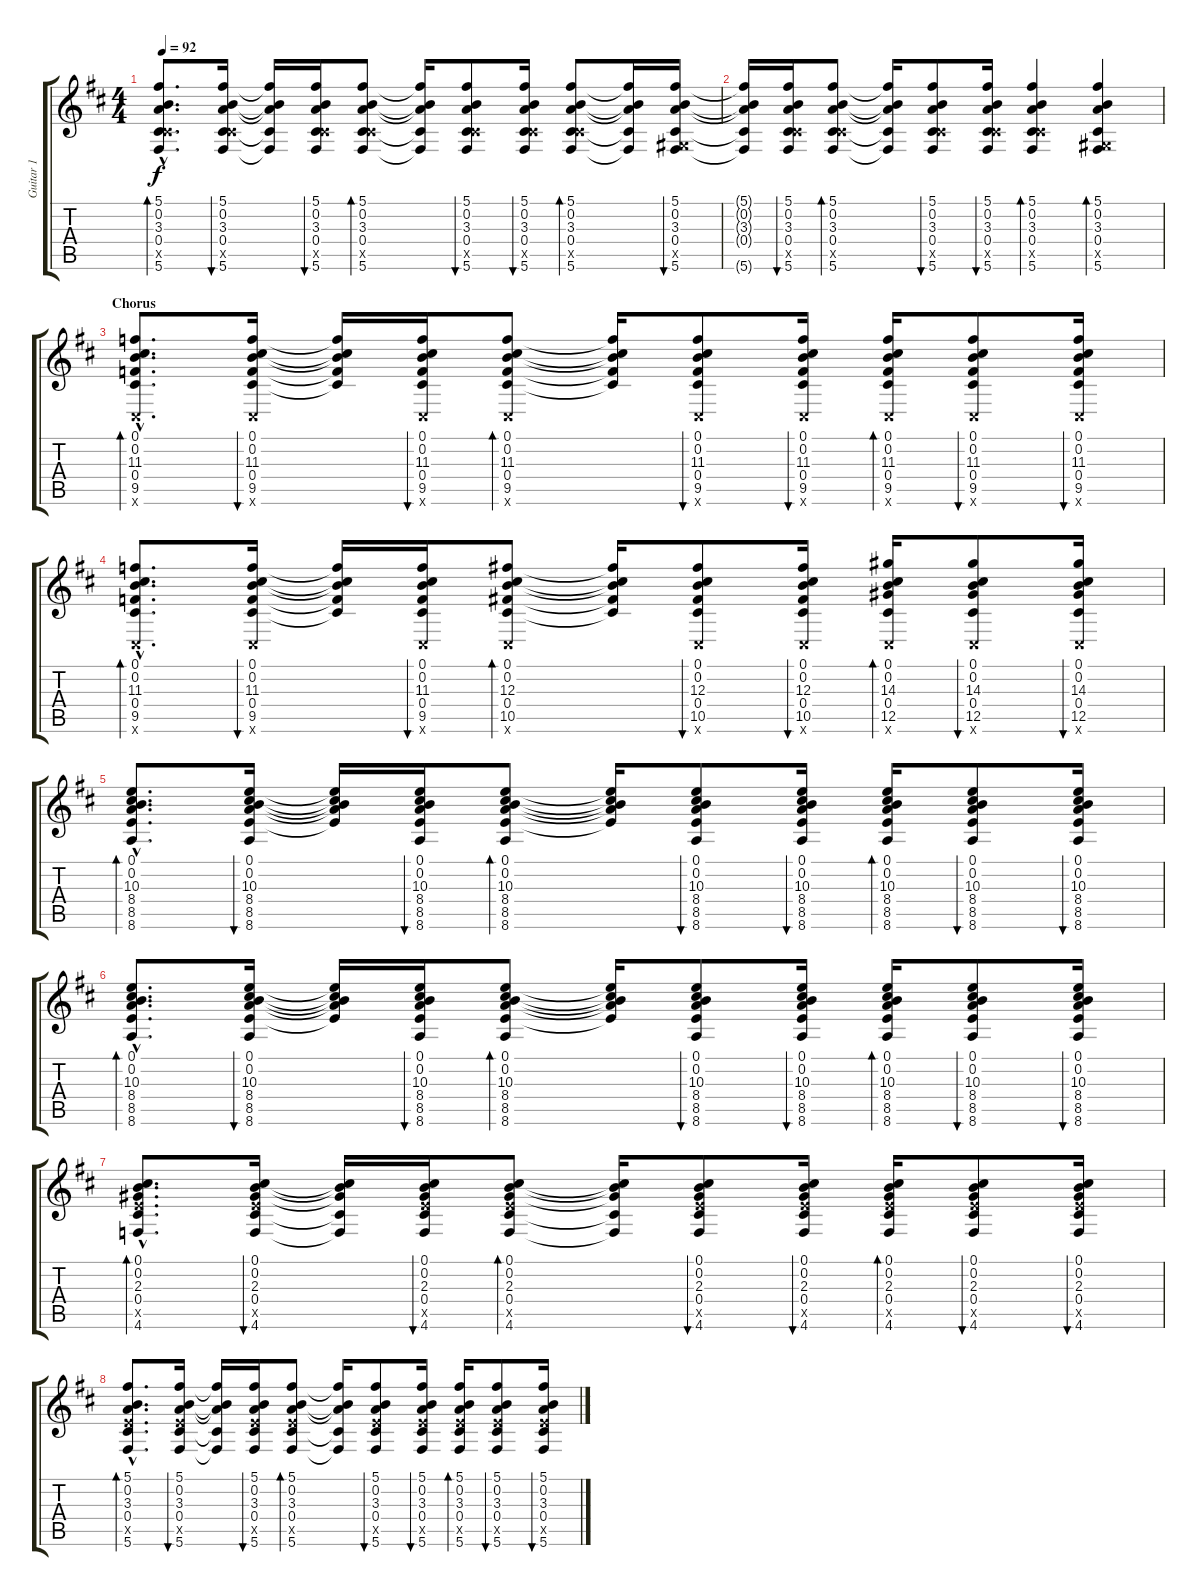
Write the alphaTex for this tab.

\track ("Guitar 1" "Guitar 1") {instrument acousticguitarnylon}
\staff {score tabs}
\tuning (Db4 B3 Gb3 Db3 Ab2 Db2) {hide}
\ts (4 4)
\tempo 92
\clef g2
\ks d
(5.1{hac} 0.2{hac} 3.3{hac} 0.4{hac} 5.5{hac x} 5.6{hac}).8{d bd 60 dy f} (5.1 0.2 3.3 0.4 5.5{x} 5.6).16{bu 60} (5.1{t} 0.2{t} 3.3{t} 0.4{t} 5.6{t}).16 (5.1 0.2 3.3 0.4 5.5{x} 5.6).16{bu 60} (5.1 0.2 3.3 0.4 5.5{x} 5.6).8{bd 60} (5.1{t} 0.2{t} 3.3{t} 0.4{t} 5.6{t}).16 (5.1 0.2 3.3 0.4 5.5{x} 5.6).8{bu 60} (5.1 0.2 3.3 0.4 5.5{x} 5.6).16{bu 60} (5.1 0.2 3.3 0.4 5.5{x} 5.6).8{bd 60} (5.1{t} 0.2{t} 3.3{t} 0.4{t} 5.6{t}).16 (5.1 0.2 3.3 0.4 0.5{x} 5.6).16{bu 60} |
(5.1{t} 0.2{t} 3.3{t} 0.4{t} 5.6{t}).16 (5.1 0.2 3.3 0.4 5.5{x} 5.6).16{bu 60} (5.1 0.2 3.3 0.4 5.5{x} 5.6).8{bd 60} (5.1{t} 0.2{t} 3.3{t} 0.4{t} 5.6{t}).16 (5.1 0.2 3.3 0.4 5.5{x} 5.6).8{bu 60} (5.1 0.2 3.3 0.4 5.5{x} 5.6).16{bu 60} (5.1 0.2 3.3 0.4 5.5{x} 5.6).4{bd 60} (5.1 0.2 3.3 0.4 0.5{x} 5.6).4{bd 60} |
\section ("" "Chorus")
(0.1{hac} 0.2{hac} 11.3{hac} 0.4{hac} 9.5{hac} 0.6{hac x}).8{d bd 60 volume 12} (0.1 0.2 11.3 0.4 9.5 0.6{x}).16{bu 60} (0.1{t} 0.2{t} 11.3{t} 0.4{t} 9.5{t}).16 (0.1 0.2 11.3 0.4 9.5 0.6{x}).16{bu 60} (0.1 0.2 11.3 0.4 9.5 0.6{x}).8{bd 60} (0.1{t} 0.2{t} 11.3{t} 0.4{t} 9.5{t}).16 (0.1 0.2 11.3 0.4 9.5 0.6{x}).8{bu 60} (0.1 0.2 11.3 0.4 9.5 0.6{x}).16{bu 60} (0.1 0.2 11.3 0.4 9.5 0.6{x}).16{bd 60} (0.1 0.2 11.3 0.4 9.5 0.6{x}).8{bu 60} (0.1 0.2 11.3 0.4 9.5 0.6{x}).16{bu 60} |
(0.1{hac} 0.2{hac} 11.3{hac} 0.4{hac} 9.5{hac} 0.6{hac x}).8{d bd 60} (0.1 0.2 11.3 0.4 9.5 0.6{x}).16{bu 60} (0.1{t} 0.2{t} 11.3{t} 0.4{t} 9.5{t}).16 (0.1 0.2 11.3 0.4 9.5 0.6{x}).16{bu 60} (0.1 0.2 12.3 0.4 10.5 0.6{x}).8{bd 60} (0.1{t} 0.2{t} 12.3{t} 0.4{t} 10.5{t}).16 (0.1 0.2 12.3 0.4 10.5 0.6{x}).8{bu 60} (0.1 0.2 12.3 0.4 10.5 0.6{x}).16{bu 60} (0.1 0.2 14.3 0.4 12.5 0.6{x}).16{bd 60} (0.1 0.2 14.3 0.4 12.5 0.6{x}).8{bu 60} (0.1 0.2 14.3 0.4 12.5 0.6{x}).16{bu 60} |
(0.1{hac} 0.2{hac} 10.3{hac} 8.4{hac} 8.5{hac} 8.6{hac}).8{d bd 60} (0.1 0.2 10.3 8.4 8.5 8.6).16{bu 60} (0.1{t} 0.2{t} 10.3{t} 8.4{t} 8.5{t}).16 (0.1 0.2 10.3 8.4 8.5 8.6).16{bu 60} (0.1 0.2 10.3 8.4 8.5 8.6).8{bd 60} (0.1{t} 0.2{t} 10.3{t} 8.4{t} 8.5{t}).16 (0.1 0.2 10.3 8.4 8.5 8.6).8{bu 60} (0.1 0.2 10.3 8.4 8.5 8.6).16{bu 60} (0.1 0.2 10.3 8.4 8.5 8.6).16{bd 60} (0.1 0.2 10.3 8.4 8.5 8.6).8{bu 60} (0.1 0.2 10.3 8.4 8.5 8.6).16{bu 60} |
(0.1{hac} 0.2{hac} 10.3{hac} 8.4{hac} 8.5{hac} 8.6{hac}).8{d bd 60} (0.1 0.2 10.3 8.4 8.5 8.6).16{bu 60} (0.1{t} 0.2{t} 10.3{t} 8.4{t} 8.5{t}).16 (0.1 0.2 10.3 8.4 8.5 8.6).16{bu 60} (0.1 0.2 10.3 8.4 8.5 8.6).8{bd 60} (0.1{t} 0.2{t} 10.3{t} 8.4{t} 8.5{t}).16 (0.1 0.2 10.3 8.4 8.5 8.6).8{bu 60} (0.1 0.2 10.3 8.4 8.5 8.6).16{bu 60} (0.1 0.2 10.3 8.4 8.5 8.6).16{bd 60} (0.1 0.2 10.3 8.4 8.5 8.6).8{bu 60} (0.1 0.2 10.3 8.4 8.5 8.6).16{bu 60} |
(0.1{hac} 0.2{hac} 2.3{hac} 0.4{hac} 8.5{hac x} 4.6{hac}).8{d bd 60} (0.1 0.2 2.3 0.4 8.5{x} 4.6).16{bu 60} (0.1{t} 0.2{t} 2.3{t} 0.4{t} 4.6{t}).16 (0.1 0.2 2.3 0.4 8.5{x} 4.6).16{bu 60} (0.1 0.2 2.3 0.4 8.5{x} 4.6).8{bd 60} (0.1{t} 0.2{t} 2.3{t} 0.4{t} 4.6{t}).16 (0.1 0.2 2.3 0.4 8.5{x} 4.6).8{bu 60} (0.1 0.2 2.3 0.4 8.5{x} 4.6).16{bu 60} (0.1 0.2 2.3 0.4 8.5{x} 4.6).16{bd 60} (0.1 0.2 2.3 0.4 8.5{x} 4.6).8{bu 60} (0.1 0.2 2.3 0.4 8.5{x} 4.6).16{bu 60} |
(5.1{hac} 0.2{hac} 3.3{hac} 0.4{hac} 8.5{hac x} 5.6{hac}).8{d bd 60} (5.1 0.2 3.3 0.4 8.5{x} 5.6).16{bu 60} (5.1{t} 0.2{t} 3.3{t} 0.4{t} 5.6{t}).16 (5.1 0.2 3.3 0.4 8.5{x} 5.6).16{bu 60} (5.1 0.2 3.3 0.4 8.5{x} 5.6).8{bd 60} (5.1{t} 0.2{t} 3.3{t} 0.4{t} 5.6{t}).16 (5.1 0.2 3.3 0.4 8.5{x} 5.6).8{bu 60} (5.1 0.2 3.3 0.4 8.5{x} 5.6).16{bu 60} (5.1 0.2 3.3 0.4 8.5{x} 5.6).16{bd 60} (5.1 0.2 3.3 0.4 8.5{x} 5.6).8{bu 60} (5.1 0.2 3.3 0.4 8.5{x} 5.6).16{bu 60}
